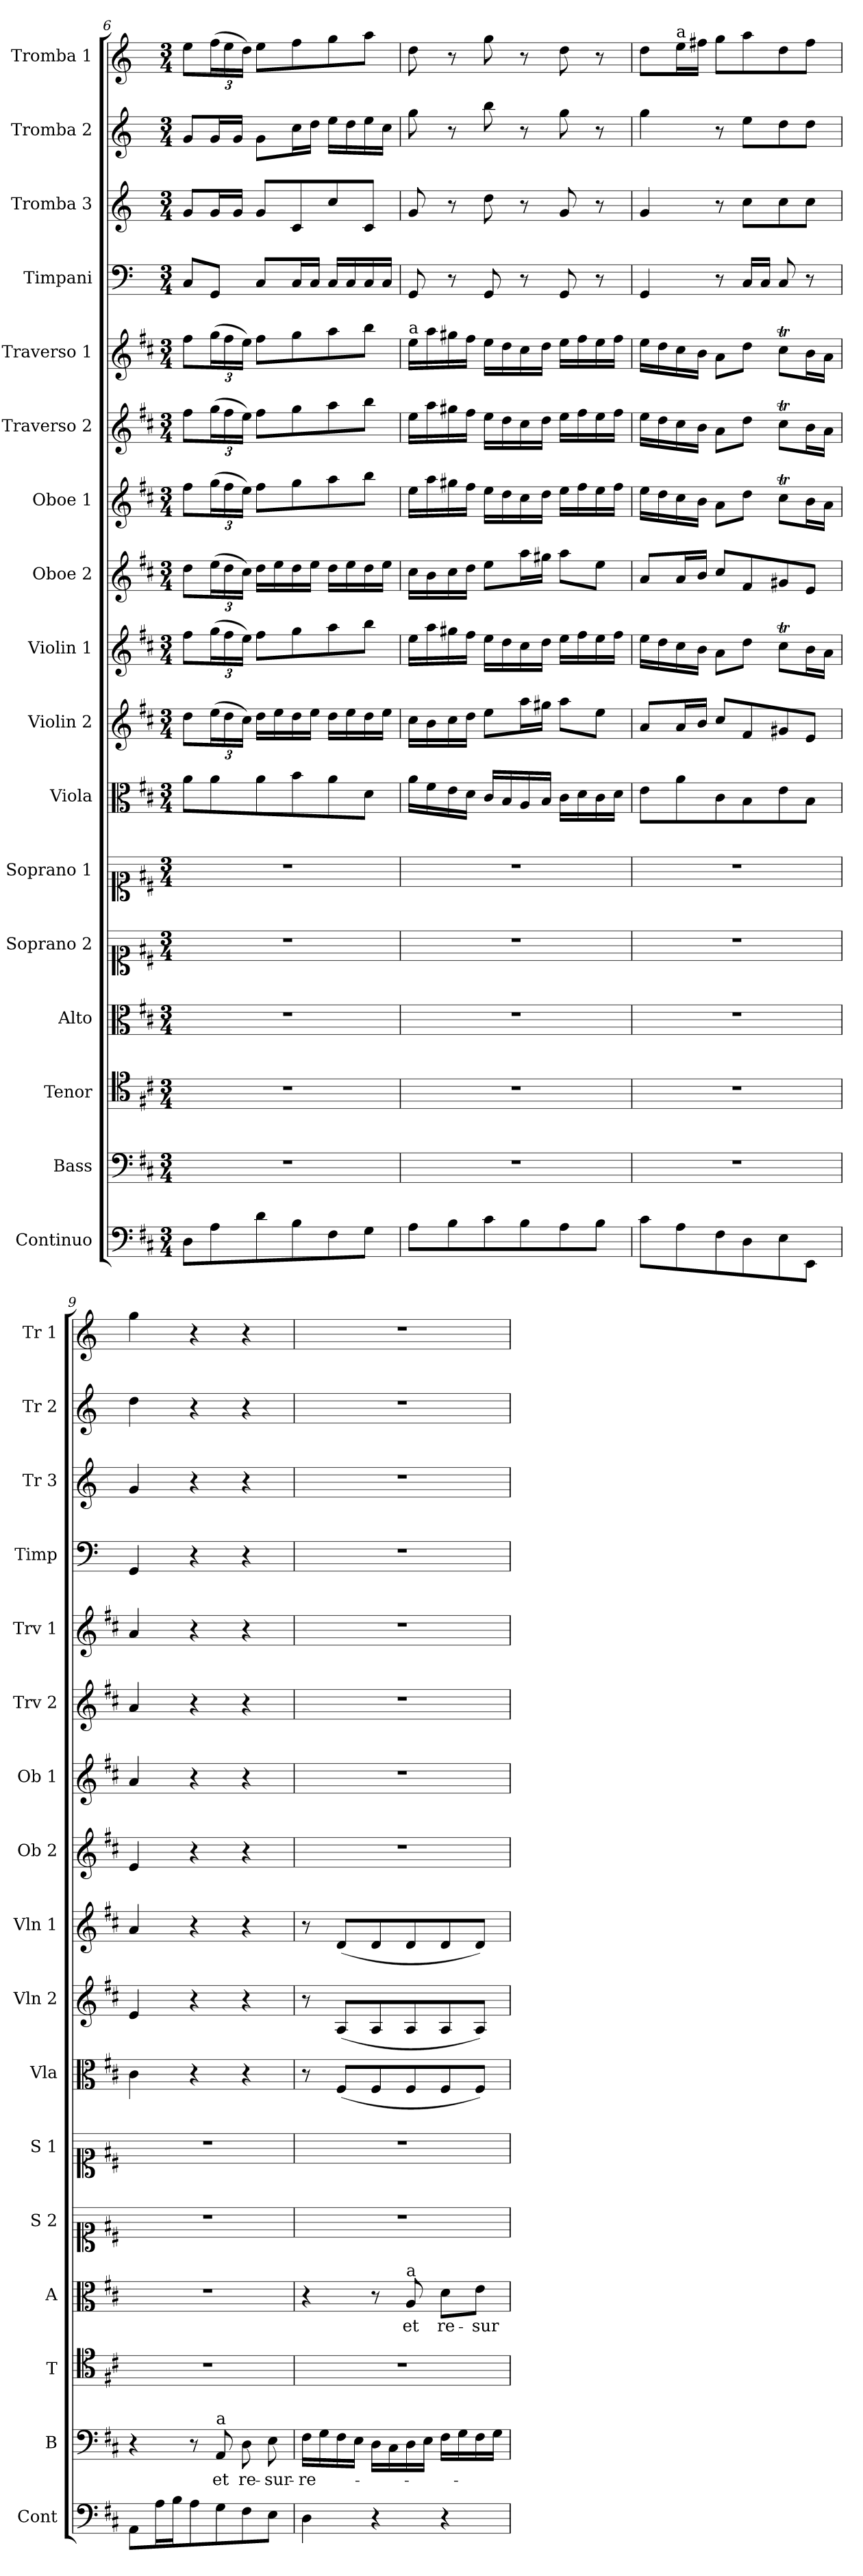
**kern	**kern	**text	**kern	**kern	**text	**kern	**kern	**kern	**kern	**kern	**kern	**kern	**kern	**kern	**kern	**kern	**kern	**kern
*part17	*part16	*part16	*part15	*part14	*part14	*part13	*part12	*part11	*part10	*part9	*part8	*part7	*part6	*part5	*part4	*part3	*part2	*part1
*staff17	*staff16	*staff16	*staff15	*staff14	*staff14	*staff13	*staff12	*staff11	*staff10	*staff9	*staff8	*staff7	*staff6	*staff5	*staff4	*staff3	*staff2	*staff1
*I"Continuo	*I"Bass	*	*I"Tenor	*I"Alto	*	*I"Soprano 2	*I"Soprano 1	*I"Viola	*I"Violin 2	*I"Violin 1	*I"Oboe 2	*I"Oboe 1	*I"Traverso 2	*I"Traverso 1	*I"Timpani	*I"Tromba 3	*I"Tromba 2	*I"Tromba 1
*I'Cont	*I'B	*	*I'T	*I'A	*	*I'S 2	*I'S 1	*I'Vla	*I'Vln 2	*I'Vln 1	*I'Ob 2	*I'Ob 1	*I'Trv 2	*I'Trv 1	*I'Timp	*I'Tr 3	*I'Tr 2	*I'Tr 1
*clefF4	*clefF4	*	*clefC4	*clefC3	*	*clefC1	*clefC1	*clefC3	*clefG2	*clefG2	*clefG2	*clefG2	*clefG2	*clefG2	*clefF4	*clefG2	*clefG2	*clefG2
*	*	*	*	*	*	*	*	*	*	*	*	*	*	*	*ITrd-1c-2	*ITrd-1c-2	*ITrd-1c-2	*ITrd-1c-2
*k[f#c#]	*k[f#c#]	*	*k[f#c#]	*k[f#c#]	*	*k[f#c#]	*k[f#c#]	*k[f#c#]	*k[f#c#]	*k[f#c#]	*k[f#c#]	*k[f#c#]	*k[f#c#]	*k[f#c#]	*k[f#c#]	*k[f#c#]	*k[f#c#]	*k[f#c#]
*M3/4	*M3/4	*	*M3/4	*M3/4	*	*M3/4	*M3/4	*M3/4	*M3/4	*M3/4	*M3/4	*M3/4	*M3/4	*M3/4	*M3/4	*M3/4	*M3/4	*M3/4
=6	=6	=6	=6	=6	=6	=6	=6	=6	=6	=6	=6	=6	=6	=6	=6	=6	=6	=6
8D\L	2.r	.	2.r	2.r	.	2.r	2.r	8a\L	8dd\L	8ff#\L	8dd\L	8ff#\L	8ff#\L	8ff#\L	8D/L	8a/L	8a/L	8ff#\L
*	*	*	*	*	*	*	*	*	*Xbrackettup	*Xbrackettup	*Xbrackettup	*Xbrackettup	*Xbrackettup	*Xbrackettup	*	*	*	*Xbrackettup
8A\	.	.	.	.	.	.	.	8a\	(24ee\L	(24gg\L	(24ee\L	(24gg\L	(24gg\L	(24gg\L	8AA/J	16a/L	16a/L	(24gg\L
.	.	.	.	.	.	.	.	.	24dd\	24ff#\	24dd\	24ff#\	24ff#\	24ff#\	.	.	.	24ff#\
.	.	.	.	.	.	.	.	.	.	.	.	.	.	.	.	16a/JJ	16a/JJ	.
.	.	.	.	.	.	.	.	.	24cc#\JJ)	24ee\JJ)	24cc#\JJ)	24ee\JJ)	24ee\JJ)	24ee\JJ)	.	.	.	24ee\JJ)
8d\	.	.	.	.	.	.	.	8a\	16dd\LL	8ff#\L	16dd\LL	8ff#\L	8ff#\L	8ff#\L	8D/L	8a/L	8a\L	8ff#\L
.	.	.	.	.	.	.	.	.	16ee\	.	16ee\	.	.	.	.	.	.	.
8B\	.	.	.	.	.	.	.	8b\	16dd\	8gg\	16dd\	8gg\	8gg\	8gg\	16D/L	8d/	16dd\L	8gg\
.	.	.	.	.	.	.	.	.	16ee\JJ	.	16ee\JJ	.	.	.	16D/JJ	.	16ee\JJ	.
8F#\	.	.	.	.	.	.	.	8a\	16dd\LL	8aa\	16dd\LL	8aa\	8aa\	8aa\	16D/LL	8dd/	16ff#\LL	8aa\
.	.	.	.	.	.	.	.	.	16ee\	.	16ee\	.	.	.	16D/	.	16ee\	.
8G\J	.	.	.	.	.	.	.	8d\J	16dd\	8bb\J	16dd\	8bb\J	8bb\J	8bb\J	16D/	8d/J	16ff#\	8bb\J
.	.	.	.	.	.	.	.	.	16ee\JJ	.	16ee\JJ	.	.	.	16D/JJ	.	16dd\JJ	.
=7	=7	=7	=7	=7	=7	=7	=7	=7	=7	=7	=7	=7	=7	=7	=7	=7	=7	=7
!	!	!	!	!	!	!	!	!	!	!	!	!	!	!LO:TX:a:t=a	!	!	!	!
8A\L	2.r	.	2.r	2.r	.	2.r	2.r	16a\LL	16cc#\LL	16ee\LL	16cc#\LL	16ee\LL	16ee\LL	16ee\LL	8AA/	8a/	8aa\	8ee\
.	.	.	.	.	.	.	.	16f#\	16b\	16aa\	16b\	16aa\	16aa\	16aa\	.	.	.	.
8B\	.	.	.	.	.	.	.	16e\	16cc#\	16gg#X\	16cc#\	16gg#X\	16gg#X\	16gg#X\	8r	8r	8r	8r
.	.	.	.	.	.	.	.	16d\JJ	16dd\JJ	16ff#\JJ	16dd\JJ	16ff#\JJ	16ff#\JJ	16ff#\JJ	.	.	.	.
8c#\	.	.	.	.	.	.	.	16c#/LL	8ee\L	16ee\LL	8ee\L	16ee\LL	16ee\LL	16ee\LL	8AA/	8ee\	8ccc#\	8aa\
.	.	.	.	.	.	.	.	16B/	.	16dd\	.	16dd\	16dd\	16dd\	.	.	.	.
8B\	.	.	.	.	.	.	.	16A/	16aa\L	16cc#\	16aa\L	16cc#\	16cc#\	16cc#\	8r	8r	8r	8r
.	.	.	.	.	.	.	.	16B/JJ	16gg#X\JJ	16dd\JJ	16gg#X\JJ	16dd\JJ	16dd\JJ	16dd\JJ	.	.	.	.
8A\	.	.	.	.	.	.	.	16c#\LL	8aa\L	16ee\LL	8aa\L	16ee\LL	16ee\LL	16ee\LL	8AA/	8a/	8aa\	8ee\
.	.	.	.	.	.	.	.	16d\	.	16ff#\	.	16ff#\	16ff#\	16ff#\	.	.	.	.
8B\J	.	.	.	.	.	.	.	16c#\	8ee\J	16ee\	8ee\J	16ee\	16ee\	16ee\	8r	8r	8r	8r
.	.	.	.	.	.	.	.	16d\JJ	.	16ff#\JJ	.	16ff#\JJ	16ff#\JJ	16ff#\JJ	.	.	.	.
=8	=8	=8	=8	=8	=8	=8	=8	=8	=8	=8	=8	=8	=8	=8	=8	=8	=8	=8
8c#\L	2.r	.	2.r	2.r	.	2.r	2.r	8e\L	8a/L	16ee\LL	8a/L	16ee\LL	16ee\LL	16ee\LL	4AA/	4a/	4aa\	8ee\L
.	.	.	.	.	.	.	.	.	.	16dd\	.	16dd\	16dd\	16dd\	.	.	.	.
!	!	!	!	!	!	!	!	!	!	!	!	!	!	!	!	!	!	!LO:TX:a:t=a
8A\	.	.	.	.	.	.	.	8a\	16a/L	16cc#\	16a/L	16cc#\	16cc#\	16cc#\	.	.	.	16ff#\L
.	.	.	.	.	.	.	.	.	16b/JJ	16b\JJ	16b/JJ	16b\JJ	16b\JJ	16b\JJ	.	.	.	16gg#X\JJ
8F#\	.	.	.	.	.	.	.	8c#\	8cc#/L	8a\L	8cc#/L	8a\L	8a\L	8a\L	8r	8r	8r	8aa\L
8D\	.	.	.	.	.	.	.	8B\	8f#/	8dd\J	8f#/	8dd\J	8dd\J	8dd\J	16D/LL	8dd\L	8ff#\L	8bb\
.	.	.	.	.	.	.	.	.	.	.	.	.	.	.	16D/JJ	.	.	.
8E\	.	.	.	.	.	.	.	8e\	8g#X/	8cc#t\L	8g#X/	8cc#t\L	8cc#t\L	8cc#t\L	8D/	8dd\	8ee\	8ee\
8EE\J	.	.	.	.	.	.	.	8B\J	8e/J	16b\L	8e/J	16b\L	16b\L	16b\L	8r	8dd\J	8ee\J	8gg#\J
.	.	.	.	.	.	.	.	.	.	16a\JJ	.	16a\JJ	16a\JJ	16a\JJ	.	.	.	.
=9	=9	=9	=9	=9	=9	=9	=9	=9	=9	=9	=9	=9	=9	=9	=9	=9	=9	=9
8AA\L	4r	.	2.r	2.r	.	2.r	2.r	4c#\	4e/	4a/	4e/	4a/	4a/	4a/	4AA/	4a/	4ee\	4aa\
16A\L	.	.	.	.	.	.	.	.	.	.	.	.	.	.	.	.	.	.
16B\J	.	.	.	.	.	.	.	.	.	.	.	.	.	.	.	.	.	.
8A\	8r	.	.	.	.	.	.	4r	4r	4r	4r	4r	4r	4r	4r	4r	4r	4r
!	!LO:TX:a:t=a	!	!	!	!	!	!	!	!	!	!	!	!	!	!	!	!	!
!	!	!LO:LY:b	!	!	!	!	!	!	!	!	!	!	!	!	!	!	!	!
8G\	8AA/	et	.	.	.	.	.	.	.	.	.	.	.	.	.	.	.	.
!	!	!LO:LY:b	!	!	!	!	!	!	!	!	!	!	!	!	!	!	!	!
8F#\	8D\	re-	.	.	.	.	.	4r	4r	4r	4r	4r	4r	4r	4r	4r	4r	4r
!	!	!LO:LY:b	!	!	!	!	!	!	!	!	!	!	!	!	!	!	!	!
8E\J	8E\	-sur-	.	.	.	.	.	.	.	.	.	.	.	.	.	.	.	.
!!LO:PB:g=z
=10	=10	=10	=10	=10	=10	=10	=10	=10	=10	=10	=10	=10	=10	=10	=10	=10	=10	=10
!	!	!LO:LY:b	!	!	!	!	!	!	!	!	!	!	!	!	!	!	!	!
4D\	16F#\LL	-re-	2.r	4r	.	2.r	2.r	8r	8r	8r	2.r	2.r	2.r	2.r	2.r	2.r	2.r	2.r
.	16G\	.	.	.	.	.	.	.	.	.	.	.	.	.	.	.	.	.
.	16F#\	.	.	.	.	.	.	(8F#/L	(8A/L	(8d/L	.	.	.	.	.	.	.	.
.	16E\JJ	.	.	.	.	.	.	.	.	.	.	.	.	.	.	.	.	.
4r	16D\LL	.	.	8r	.	.	.	8F#/	8A/	8d/	.	.	.	.	.	.	.	.
.	16C#\	.	.	.	.	.	.	.	.	.	.	.	.	.	.	.	.	.
!	!	!	!	!LO:TX:a:t=a	!	!	!	!	!	!	!	!	!	!	!	!	!	!
!	!	!	!	!	!LO:LY:b	!	!	!	!	!	!	!	!	!	!	!	!	!
.	16D\	.	.	8A/	et	.	.	8F#/	8A/	8d/	.	.	.	.	.	.	.	.
.	16E\JJ	.	.	.	.	.	.	.	.	.	.	.	.	.	.	.	.	.
!	!	!	!	!	!LO:LY:b	!	!	!	!	!	!	!	!	!	!	!	!	!
4r	16F#\LL	.	.	8d\L	re-	.	.	8F#/	8A/	8d/	.	.	.	.	.	.	.	.
.	16G\	.	.	.	.	.	.	.	.	.	.	.	.	.	.	.	.	.
!	!	!	!	!	!LO:LY:b	!	!	!	!	!	!	!	!	!	!	!	!	!
.	16F#\	.	.	8e\J	-sur-	.	.	8F#/J)	8A/J)	8d/J)	.	.	.	.	.	.	.	.
.	16G\JJ	.	.	.	.	.	.	.	.	.	.	.	.	.	.	.	.	.
=	=	=	=	=	=	=	=	=	=	=	=	=	=	=	=	=	=	=
*-	*-	*-	*-	*-	*-	*-	*-	*-	*-	*-	*-	*-	*-	*-	*-	*-	*-	*-
